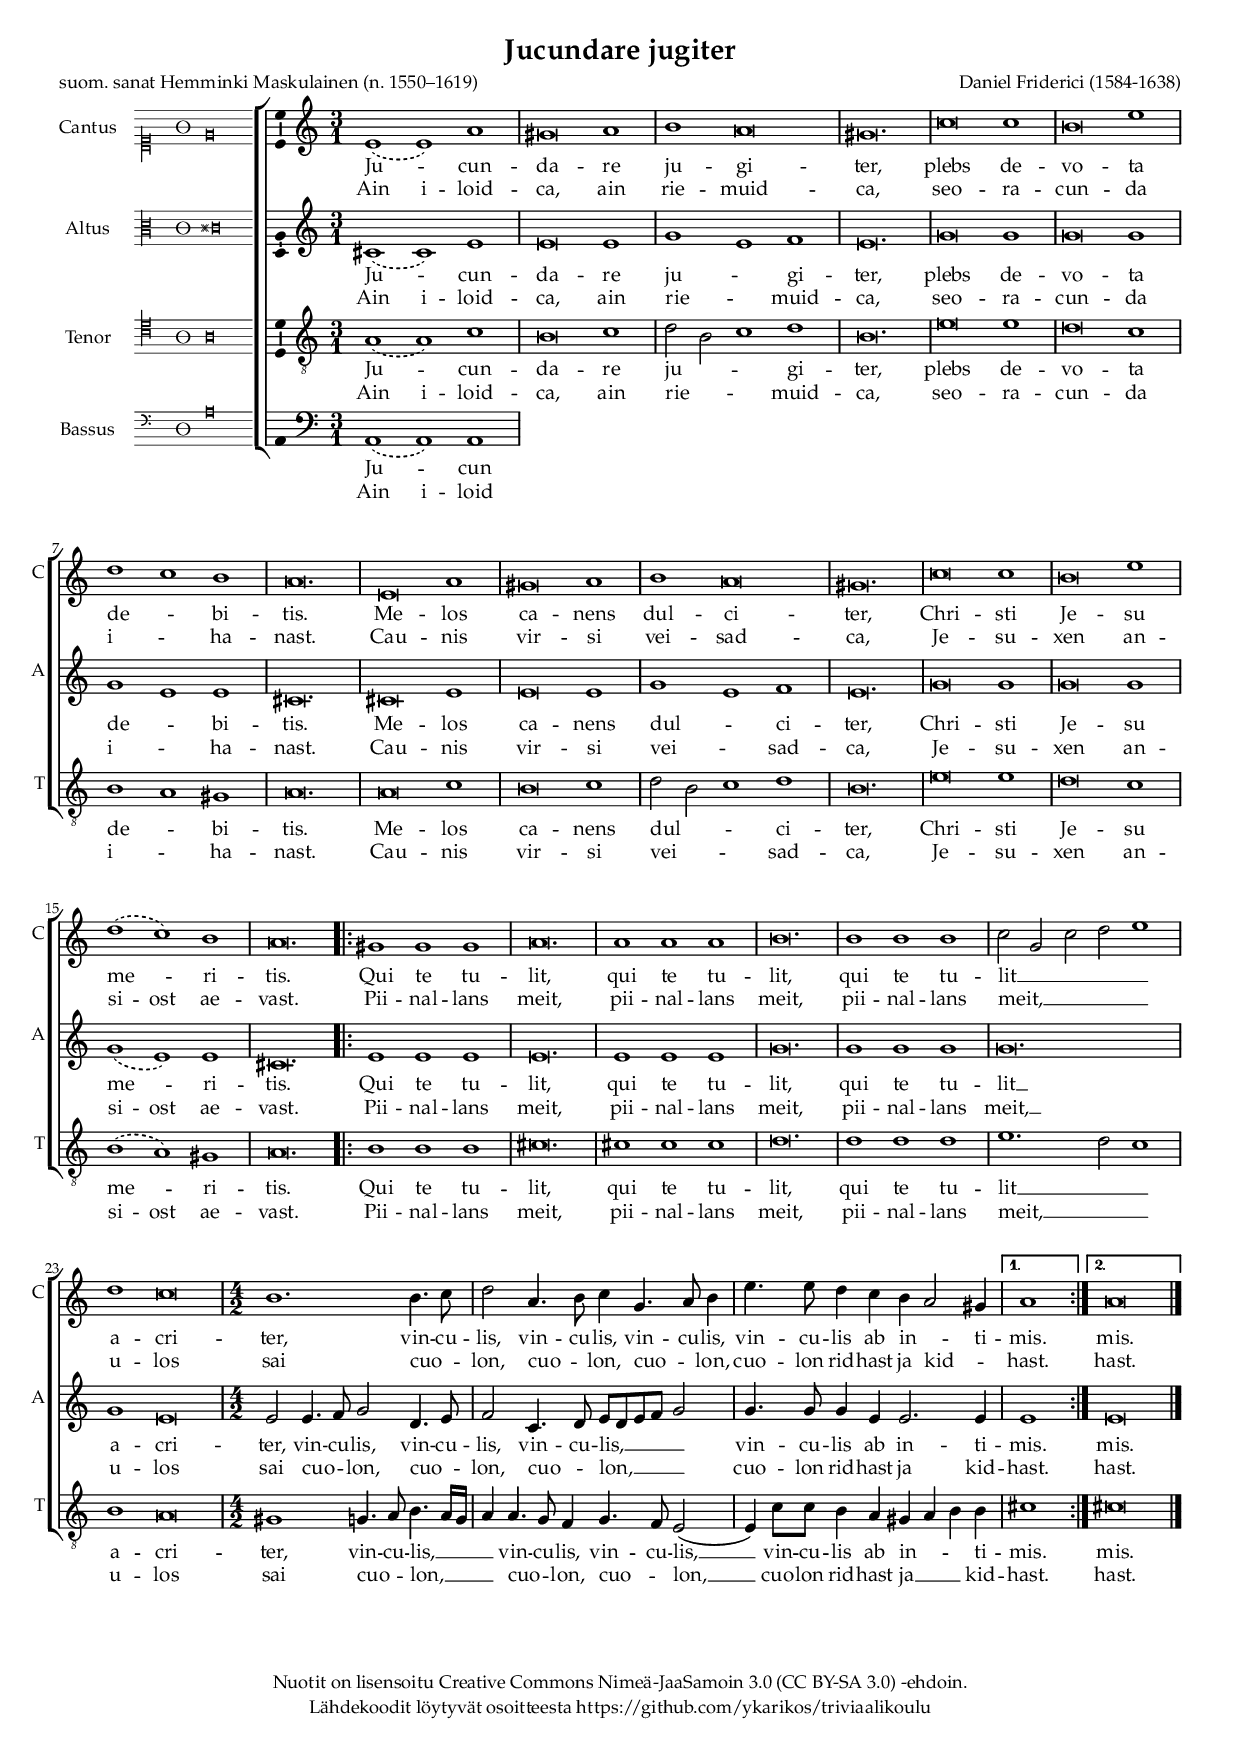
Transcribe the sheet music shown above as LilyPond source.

\version "2.19.80"
\include "suomi.ly"

#(set-global-staff-size 16)

global = {
%  \numericTimeSignature
  \time 3/1
%  \autoBeamOff
  \key a \minor
  \set Staff.midiInstrument = #"voice oohs"
}


SopranoMusic = \relative c' {
	\set Staff.instrumentName = #"Cantus"
	\set Staff.shortInstrumentName = "C"

	\incipit { \clef "mensural-c1" \key a \minor \numericTimeSignature \time 3/2 e'\breve }

  \set melismaBusyProperties = #'()
	\slurDashed e1( e) a | gis\breve a1 | h a\breve | gis\breve. |
  \unset melismaBusyProperties
  c\breve c1 | h\breve e1 | \omit Slur d( c) h | a\breve. |

  e\breve a1 | gis\breve a1 | h a\breve | gis\breve. |
  c\breve c1 | h\breve e1 |
  \set melismaBusyProperties = #'()
  \undo \omit Slur \slurDashed d( c) h | a\breve. |

  \repeat volta 2 {
    \unset melismaBusyProperties
    \omit Slur
    gis1 gis gis | a\breve. | a1 a a | h\breve. |
    h1 h h | c2( g c d e1) | d c\breve |
    \set melismaBusyProperties = #'()
    \time 4/2 h1. h4. c8 | d2 a4. h8 c4 g4. a8 h4 |
    e4. e8 d4 c h( a2) gis4 |
  }
  \alternative {
    {
      \set Timing.measureLength = #(ly:make-moment 2/2)
      a1 |
    }
    {
      \set Timing.measureLength = #(ly:make-moment 4/2)
      a\breve \bar "|."
    }
  }
}

stanzaOneLyrics = \lyricmode {
	Ju -- _ cun -- da -- re ju -- gi -- ter,
  plebs de -- vo -- ta de -- bi -- tis.
  Me -- los ca -- nens dul -- ci -- ter,
  Chri -- sti Je -- su me -- _ ri -- tis.
  Qui te tu -- lit,
  qui te tu -- lit,
  qui te tu -- lit __
  a -- cri -- ter,
  vin -- cu -- lis,
  vin -- cu -- lis,
  vin -- cu -- lis,
  vin -- cu -- lis ab in -- _ ti -- mis. mis.
}

stanzaTwoLyrics = \lyricmode {
  Ain i -- loid -- ca, ain rie -- muid -- ca,
  seo -- ra -- cun -- da i -- ha -- nast.
  Cau -- nis vir -- si vei -- sad -- ca,
  Je -- su -- xen an -- si -- ost ae -- vast.
  Pii -- nal -- lans meit,
  pii -- nal -- lans meit,
  pii -- nal -- lans meit, __
  u -- los sai
  cuo -- _ lon,
  cuo -- _ lon,
  cuo -- _ lon,
  cuo -- lon rid -- hast ja kid -- _ hast. hast.
}

AltoMusic = \relative c' {
	\set Staff.instrumentName = #"Altus"
	\set Staff.shortInstrumentName = "A"

	\incipit { \clef "mensural-c3" \key a \minor \numericTimeSignature \time 3/2 cis'\breve }

  \set melismaBusyProperties = #'()
	\slurDashed cis1( cis) e | e\breve e1 |
  \unset melismaBusyProperties
  \omit Slur g( e) f | e\breve. |
  g\breve g1 | g\breve g1 | g( e) e | cis\breve.

  cis\breve e1 | e\breve e1 | g( e) f | e\breve. |
  g\breve g1 | g\breve g1 |
  \set melismaBusyProperties = #'()
  \undo \omit Slur \slurDashed g( e) e | cis\breve.

  \repeat volta 2 {
    e1 e e | e\breve. | e1 e e | g\breve. |
    g1 g g | g\breve. | g1 e\breve |
    \time 4/2
    e2 e4. f8 g2 d4. e8 |
    \unset melismaBusyProperties
    \omit Slur f2 c4. d8 e( d e f g2) |
    g4. g8 g4 e e2. e4 |
  }
  \alternative {
    {
      \set Timing.measureLength = #(ly:make-moment 2/2)
      e1 |
    }
    {
      \set Timing.measureLength = #(ly:make-moment 4/2)
      e\breve \bar "|."
    }
  }
}

stanzaOneLyricsAlto = \lyricmode {
	Ju -- _ cun -- da -- re ju -- gi -- ter,
  plebs de -- vo -- ta de -- bi -- tis.
  Me -- los ca -- nens dul -- ci -- ter,
  Chri -- sti Je -- su me -- _ ri -- tis.
  Qui te tu -- lit,
  qui te tu -- lit,
  qui te tu -- lit __
  a -- cri -- ter,
  vin -- cu -- lis,
  vin -- cu -- lis,
  vin -- cu -- lis, __
  vin -- cu -- lis ab in -- ti -- mis. mis.
}

stanzaTwoLyricsAlto = \lyricmode {
  Ain i -- loid -- ca, ain rie -- muid -- ca,
  seo -- ra -- cun -- da i -- ha -- nast.
  Cau -- nis vir -- si vei -- sad -- ca,
  Je -- su -- xen an -- si -- ost ae -- vast.
  Pii -- nal -- lans meit,
  pii -- nal -- lans meit,
  pii -- nal -- lans meit, __
  u -- los sai
  cuo -- _ lon,
  cuo -- _ lon,
  cuo -- _ lon, __
  cuo -- lon rid -- hast ja kid -- hast. hast.
}

TenoreMusic = \relative c' {
	\set Staff.instrumentName = #"Tenor"
	\set Staff.shortInstrumentName = "T"

	\incipit { \clef "mensural-c4" \key a \minor \numericTimeSignature \time 3/2 a\breve }

	\clef "treble_8"
  \set melismaBusyProperties = #'()
  \slurDashed a1( a) c | h\breve c1 |
  \unset melismaBusyProperties
  \omit Slur d2( h c1) d | h\breve. |
  e\breve e1 | d\breve c1 | h( a) gis | a\breve. |

  a\breve c1 | h\breve c1 | d2( h c1) d | h\breve. |
  e\breve e1 | d\breve c1 |
  \set melismaBusyProperties = #'()
  \undo \omit Slur \slurDashed h( a) gis | a\breve. |

  \repeat volta 2 {
    h1 h h | cis\breve. | cis1 cis cis | d\breve. |
    d1 d d |
    \unset melismaBusyProperties
    \omit Slur e1.( d2 c1) | h a\breve |
    \time 4/2 gis1 g4. a8 h4.( a16 g |
    a4) a4. g8 f4 g4. f8 \undo \omit Slur \slurSolid e2( |
    e4) c'8 c h4 a \omit Slur gis( a h) h |
  }
  \alternative {
    {
      \set Timing.measureLength = #(ly:make-moment 2/2)
      cis1 |
    }
    {
      \set Timing.measureLength = #(ly:make-moment 4/2)
      cis\breve \bar "|."
    }
  }
}

stanzaOneLyricsTenor = \lyricmode {
	Ju -- _ cun -- da -- re ju -- gi -- ter,
  plebs de -- vo -- ta de -- bi -- tis.
  Me -- los ca -- nens dul -- ci -- ter,
  Chri -- sti Je -- su me -- _ ri -- tis.
  Qui te tu -- lit,
  qui te tu -- lit,
  qui te tu -- lit __
  a -- cri -- ter,
  vin -- cu -- lis, __
  vin -- cu -- lis,
  vin -- cu -- lis, __
  vin -- cu -- lis ab in -- ti -- mis. mis.
}

stanzaTwoLyricsTenor = \lyricmode {
  Ain i -- loid -- ca, ain rie -- muid -- ca,
  seo -- ra -- cun -- da i -- ha -- nast.
  Cau -- nis vir -- si vei -- sad -- ca,
  Je -- su -- xen an -- si -- ost ae -- vast.
  Pii -- nal -- lans meit,
  pii -- nal -- lans meit,
  pii -- nal -- lans meit, __
  u -- los sai
  cuo -- _ lon, __
  cuo -- _ lon,
  cuo -- _ lon, __
  cuo -- lon rid -- hast ja __ kid -- hast. hast.
}

BassMusic = \relative c {
	\set Staff.instrumentName = #"Bassus"
	\set Staff.shortInstrumentName = "B"

	\incipit { \clef "mensural-f" \key a \minor \numericTimeSignature \time 3/2 a\breve }

	\clef bass
  \set melismaBusyProperties = #'()
  \slurDashed a1( a) a |
%  \time 4/2
%  \once \override Staff.TimeSignature.break-visibility = ##(#t #f #t)
%  g,\breve\fermata
}


\header {
  title = "Jucundare jugiter"
%  subtitle = ""
  composer = "Daniel Friderici (1584-1638)"
  poet = "suom. sanat Hemminki Maskulainen (n. 1550–1619)"
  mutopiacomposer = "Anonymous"
%  instrument = "Voice (SATB)"
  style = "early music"
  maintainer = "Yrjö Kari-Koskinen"
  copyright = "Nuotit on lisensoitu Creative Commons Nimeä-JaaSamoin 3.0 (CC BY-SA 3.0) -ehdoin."
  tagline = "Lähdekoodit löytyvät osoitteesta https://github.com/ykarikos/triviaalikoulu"
}

\paper {
    system-system-spacing.basic-distance = #18
    #(define fonts
        (make-pango-font-tree "Palatino"
                              "Nimbus Sans"
                              "Luxi Mono"
                              (/ staff-height pt 20)))
}


\score {
  \new ChoirStaff <<
    \new Staff <<
      \new Voice = "Soprano" {
		    \global
        \SopranoMusic
      }
     \new Lyrics \lyricsto "Soprano" {
       \stanzaOneLyrics
     }
     \new Lyrics \lyricsto "Soprano" {
       \stanzaTwoLyrics
     }
    >>
    \new Staff <<
      \new Voice = "Alto" {
        \global
        \AltoMusic
      }
     \new Lyrics \lyricsto "Alto" {
       \stanzaOneLyricsAlto
     }
     \new Lyrics \lyricsto "Alto" {
       \stanzaTwoLyricsAlto
     }
    >>
    \new Staff <<
      \new Voice = "Tenore" {
        \global
        \TenoreMusic
      }
      \new Lyrics \lyricsto "Tenore" {
       \stanzaOneLyricsTenor
      }
      \new Lyrics \lyricsto "Tenore" {
       \stanzaTwoLyricsTenor
      }
    >>
    \new Staff <<
      \new Voice = "Bass" {
        \global
        \BassMusic
      }
      \new Lyrics \lyricsto "Bass" {
       \stanzaOneLyrics
      }
      \new Lyrics \lyricsto "Bass" {
       \stanzaTwoLyrics
      }
    >>
  >>
  \layout {
    \context {
      \Voice
      \consists "Ambitus_engraver"
%		\hide Slur
    }
    indent = 3.5\cm
    incipit-width = 2\cm
    \context {
     \Staff \RemoveEmptyStaves
   }
    \context {
     \Score
     \override VerticalAxisGroup.remove-first = ##t
    }
  }
}
